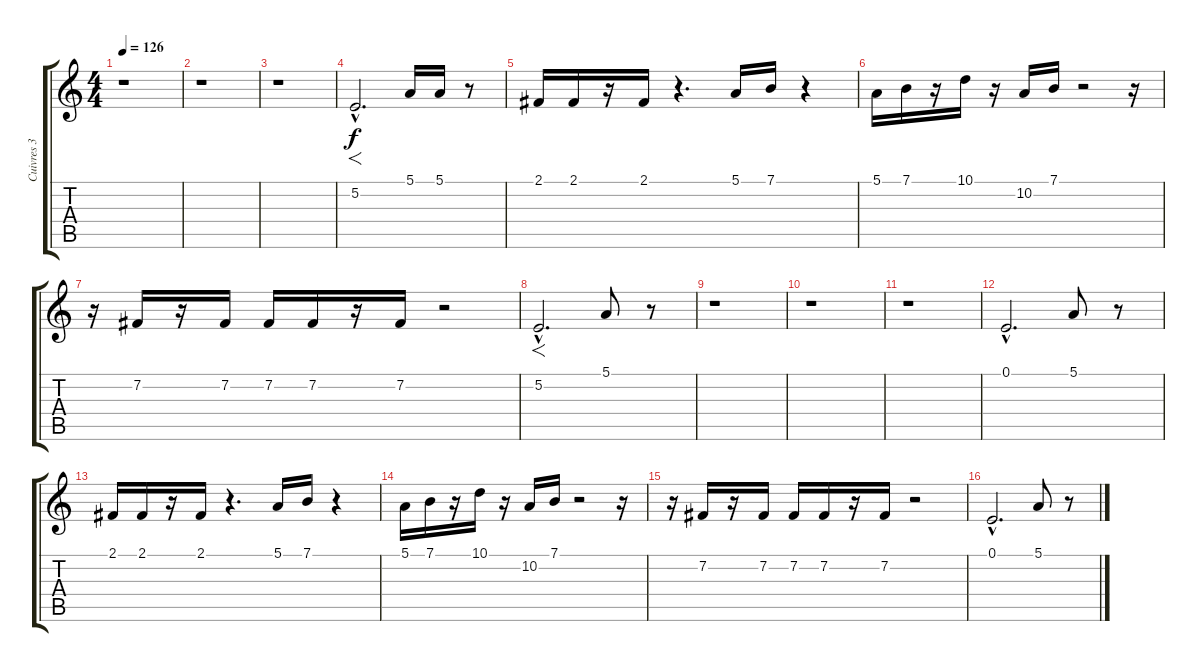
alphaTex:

\track ("Cuivres 3" "Cuivres 3") {instrument frenchhorn}
\staff {score tabs}
\tuning (E4 B3 G3 D3 A2 E2) {hide}
\ts (4 4)
\tempo 126
\clef g2
\ks c
r.1{dy f instrument frenchhorn} |
r.1 |
r.1 |
5.2{hac}.2{f d} 5.1.16 5.1.16 r.8 |
2.1.16 2.1.16 r.16 2.1.16 r.4{d} 5.1.16 7.1.16 r.4 |
5.1.16 7.1.16 r.16 10.1.16 r.16 10.2.16 7.1.16 r.2 r.16 |
r.16 7.2.16 r.16 7.2.16 7.2.16 7.2.16 r.16 7.2.16 r.2 |
5.2{hac}.2{f d} 5.1.8 r.8 |
r.1 |
r.1 |
r.1 |
0.1{hac}.2{d volume 4} 5.1.8{volume 11} r.8 |
2.1.16 2.1.16 r.16 2.1.16 r.4{d} 5.1.16 7.1.16 r.4 |
5.1.16 7.1.16 r.16 10.1.16 r.16 10.2.16 7.1.16 r.2 r.16 |
r.16 7.2.16 r.16 7.2.16 7.2.16 7.2.16 r.16 7.2.16 r.2 |
0.1{hac}.2{d volume 4} 5.1.8{volume 11} r.8
